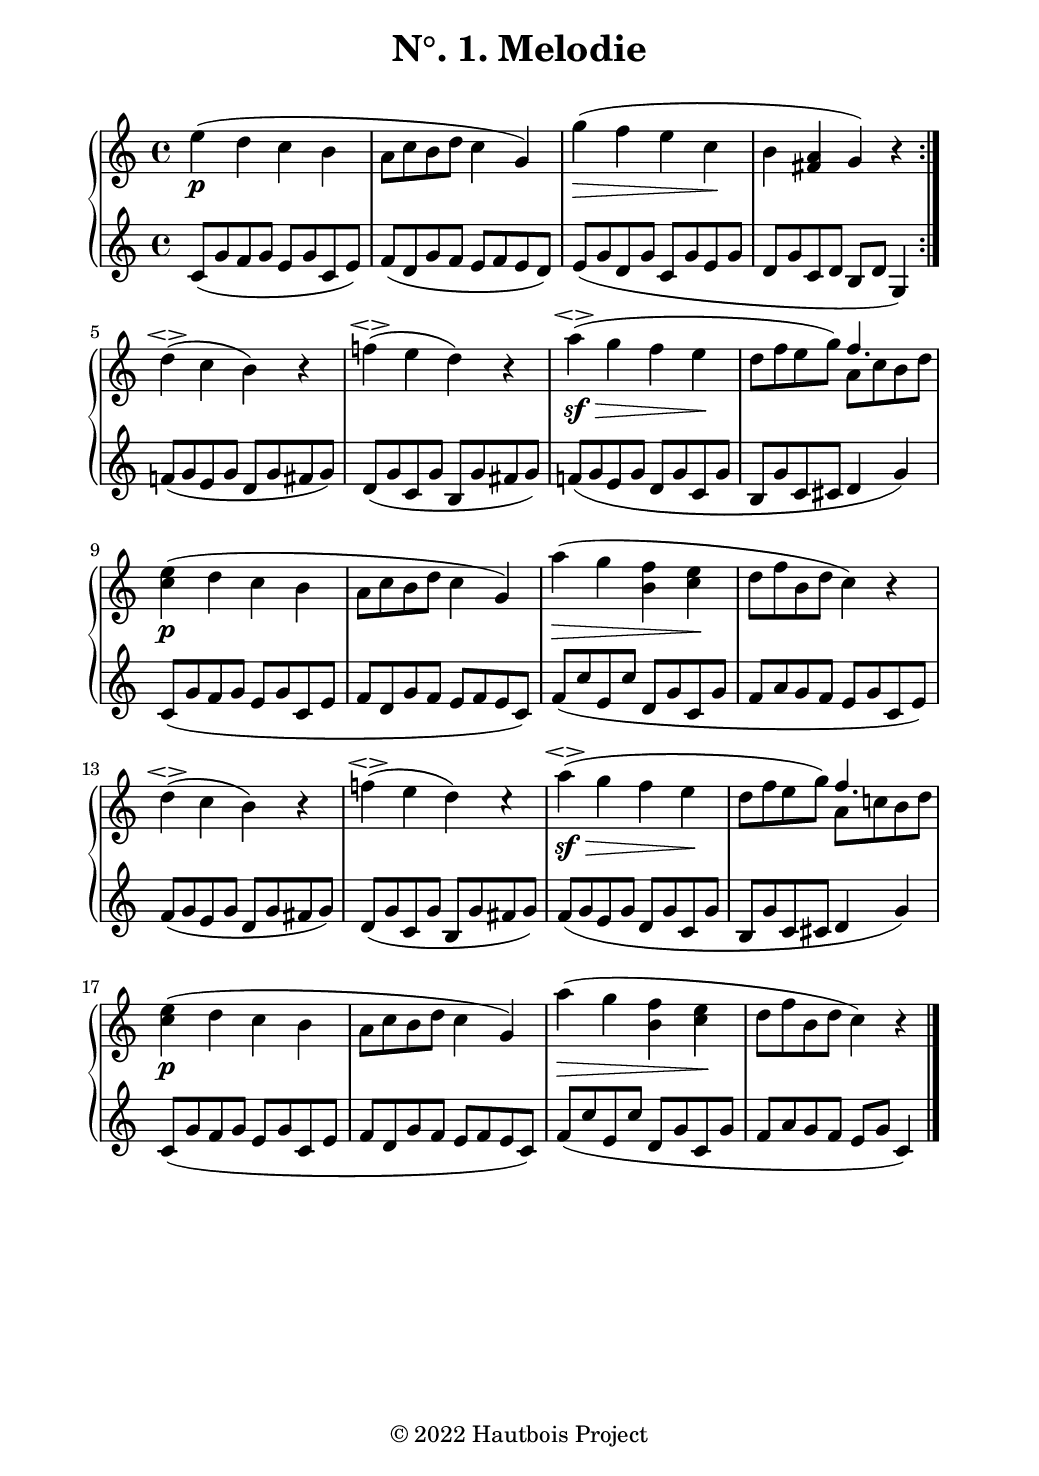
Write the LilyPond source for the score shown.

%! Title: Album für die Jugend, op.68
%! Subtitle: No 1. Melodie 
%! Subsubtitle:
%! Type: final
%! Status: review
%! Remark: correctness and fingering

\version "2.22.1"
%% Generated by lilypond-book
%% Options: [exampleindent=10.16\mm,indent=0\mm,line-width=14.5\cm,noragged-right,papersize=a5,quote]
%\include "lilypond-book-preamble.ly"
\include "italiano.ly"

%****************************************************************
% Start cut-&-pastable-section

%****************************************************************

\paper {
  % Set paper
  #(set-paper-size "b5")
  indent = 0\mm
  line-width = 14.6\cm
  ragged-right = ##f
  line-width = #(- line-width (* mm 3.000000) (* mm 1))
}

\layout {
  
}

%*****************************************
%  Set Header
%*****************************************
\header {
  title = "N°. 1. Melodie"
  subtitle = " "
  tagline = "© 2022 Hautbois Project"
}

%*****************************************
% Start Voice
% Write the voices here
%*****************************************
MyMeter = \time 4/4
%MyTempo = \tempo "Allegro" 4. = 76
MyKey = \key do \major
PieceName = "Melodie"

VoiceI = \relative {
  \set fingeringOrientations = #'(up)
  
  %melody 4 bars
  mi''4 \p ( re do si
  la8 do si re do4 sol)
  sol' \> ( fa mi do \!
  si <la fad> sol) r

  \bar ":|."
  
  %var: bar 1 - 4
  re'\espressivo( do si) r
  fa'!\espressivo( mi re) r
  la'\espressivo \sf \> ( sol fa mi \!
  re8 fa mi sol)
  << { \voiceOne { \stemDown la,8 do si re } }
    \new Voice { \voiceTwo { \stemUp fa4.} }
  >>

  %var: bar 5 - 8
  { \stemDown <mi do>4 \p ( re do si }
  la8 do si re do4 { \stemUp sol) }
  {\stemDown la' \> ( sol <fa si,> <mi do> \! }
  re8 fa si, re do4) si4\rest
    
  %var: bar 9 - 12
  re\espressivo( do si) si4\rest
  fa'!\espressivo( mi re) do4\rest
  la'\espressivo \sf \> ( sol fa mi \!
  re8 fa mi sol)
  << { \voiceOne { \stemDown la,8 do! si re } }
    \new Voice { \voiceTwo { \stemUp fa4.} }
  >>
  
  %var: bar 13 - 16
  { \stemDown <mi do>4 \p ( re do si }
  la8 do si re do4 { \stemUp sol) }
  {\stemDown la' \> ( sol <fa si,> <mi do> \! }
  re8 fa si, re do4) si4\rest
  
  \bar "|."
}


BassoI = \relative {
  %melody 4 bars
  do'8( sol' fa sol mi sol do, mi)
  fa( re sol fa mi fa mi re)
  mi( sol re sol do, sol' mi sol
  re sol do, re si re sol,4)
  
  %var: bar 1 - 4
  fa'!8( sol mi sol re sol fad sol)
  re( sol do, sol' si, sol' fad sol)
  fa!( sol mi sol re sol do, sol'
  si, sol' do, dod re4 sol)
  
  %var: bar 5 - 8
  do,8( sol' fa sol mi sol do, mi
  fa re sol fa mi fa mi do)
  fa( do' mi, do' re, sol do, sol'
  fa la sol fa mi sol do, mi)
  
  %var: bar 9 - 12
  fa( sol mi sol re sol fad sol)
  re( sol do, sol' si, sol' fad sol)
  fa( sol mi sol re sol do, sol'
  si, sol' do, dod re4 sol)
  
  %var: bar 13 - 16
  do,8( sol' fa sol mi sol do, mi
  fa re sol fa mi fa mi do)
  fa( do' mi, do' re, sol do, sol'
  fa la sol fa mi sol do,4)
  
}


%*****************************************
%  Start Score
%*****************************************

%\markup { \vspace #1 }
\score {
  \header {
    %piece = \PieceName
  }
  \new PianoStaff <<
    \new Staff { 
      \clef "treble" 
      %\MyTempo
      \MyKey
      \MyMeter
        \VoiceI
    }
    \new Staff { 
      %\clef "bass"
      \clef "treble"
      %\MyTempo
      \MyKey
      \MyMeter
        \BassoI
    }
  >>
}
